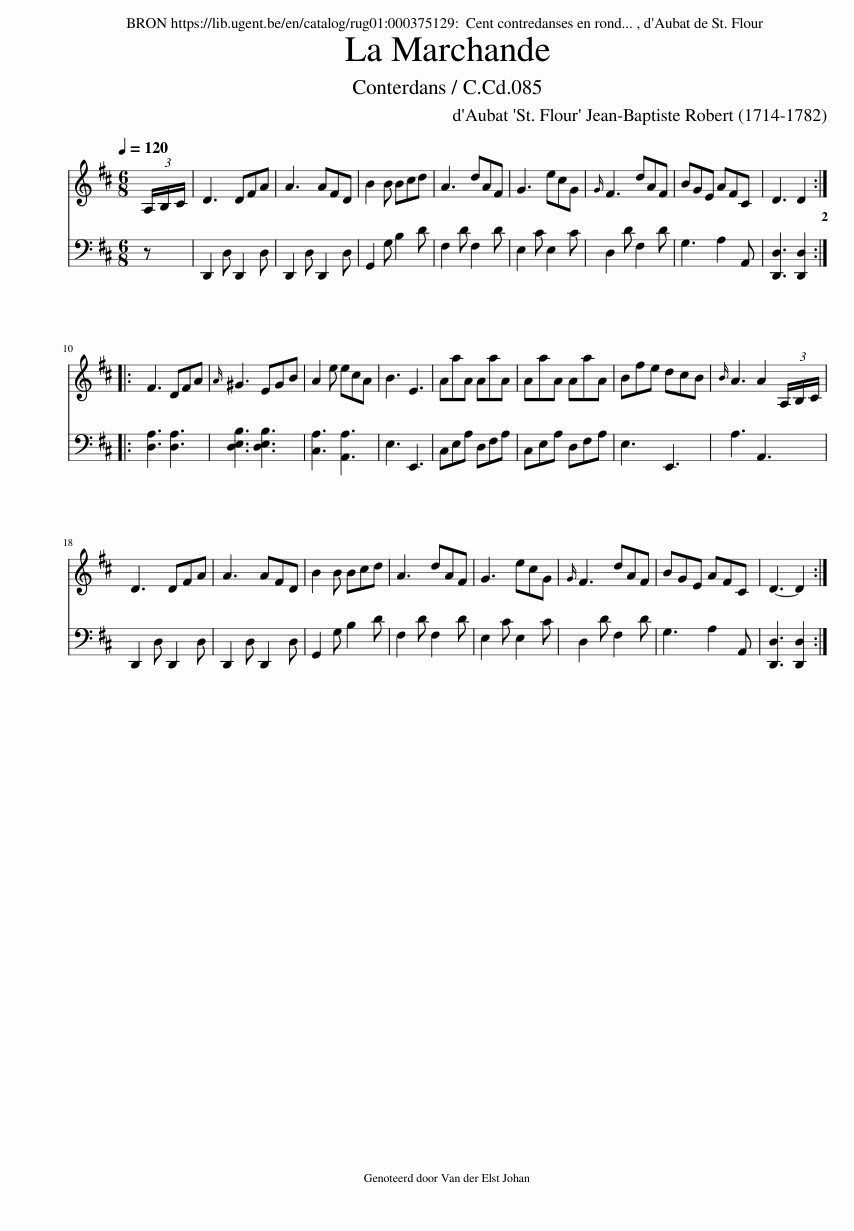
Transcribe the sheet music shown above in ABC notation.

X:1
%%score 1 2
L:1/8
Q:1/4=120
M:6/8
I:linebreak $
K:D
V:1 treble
V:2 bass
V:1
 (3A,/B,/C/ | D3 DFA | A3 AFD | B2 B Bcd | A3 dAF | %5
 G3 ecG |{G} F3 dAF | BGE AFC | D3 D2 ::$ F3 DFA | %10
{A} ^G3 EGB | A2 e ecA | B3 E3 | AaA AaA | AaA AaA | %15
 Bfe dcB |{B} A3 A2 (3A,/B,/C/ |$ D3 DFA | A3 AFD | B2 B Bcd | %20
 A3 dAF | G3 ecG |{G} F3 dAF | BGE AFC | D3- D2 :| %25
V:2
 z | D,,2 D, D,,2 D, | D,,2 D, D,,2 D, | G,,2 G, B,2 D | F,2 D F,2 D | %5
 E,2 C E,2 C | D,2 D F,2 D | G,3 A,2 A,, | [D,,D,]3 [D,,D,]2 ::$ [D,A,]3 [D,A,]3 | %10
 [D,E,B,]3 [D,E,B,]3 | [C,A,]3 [A,,A,]3 | E,3 E,,3 | C,E,A, D,F,A, | C,E,A, D,F,A, | %15
 E,3 E,,3 | A,3 A,,3 |$ D,,2 D, D,,2 D, | D,,2 D, D,,2 D, | G,,2 G, B,2 D | %20
 F,2 D F,2 D | E,2 C E,2 C | D,2 D F,2 D | G,3 A,2 A,, | [D,,D,]3 [D,,D,]2 :| %25
